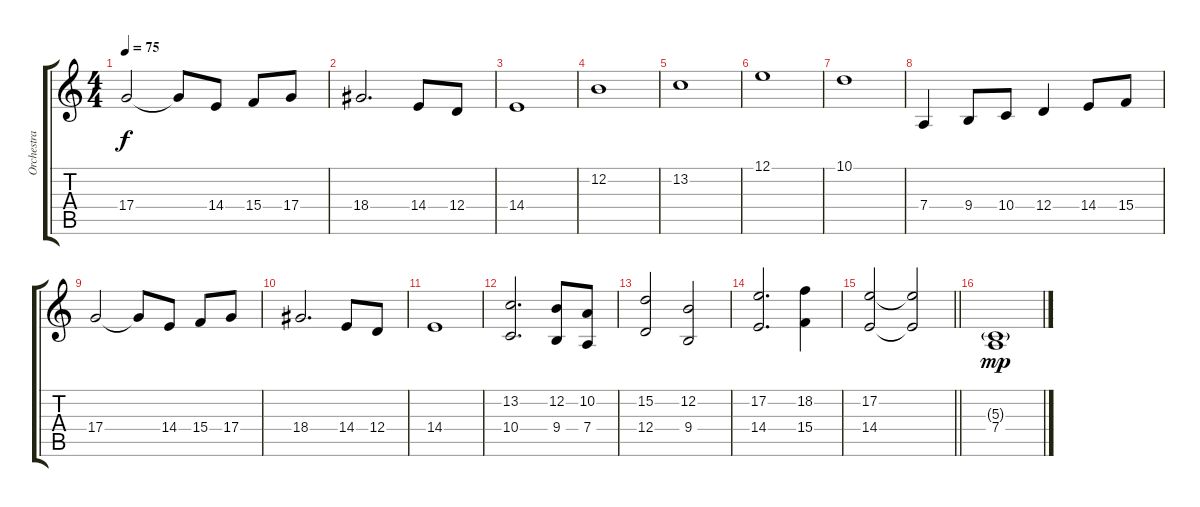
\track ("Orchestra" "Orchestra") {instrument stringensemble1}
\staff {score tabs}
\tuning (E4 B3 G3 D3 A2 E2) {hide}
\ts (4 4)
\tempo 75
\clef g2
\ks c
17.4.2{dy f} 17.4{t}.8 14.4.8 15.4.8 17.4.8 |
18.4.2{d} 14.4.8 12.4.8 |
14.4.1 |
12.2.1{volume 5} |
13.2.1 |
12.1.1 |
10.1.1 |
7.4.4{volume 6} 9.4.8 10.4.8 12.4.4 14.4.8 15.4.8 |
17.4.2 17.4{t}.8 14.4.8 15.4.8 17.4.8 |
18.4.2{d} 14.4.8 12.4.8 |
14.4.1 |
(13.2 10.4).2{d} (12.2 9.4).8 (10.2 7.4).8 |
(15.2 12.4).2 (12.2 9.4).2 |
(17.2 14.4).2{d} (18.2 15.4).4 |
\barLineRight lightlight
(17.2 14.4).2 (17.2{t} 14.4{t}).2{volume 3} |
\section ("" "")
(5.3{g} 7.4).1{dy mp volume 5}
